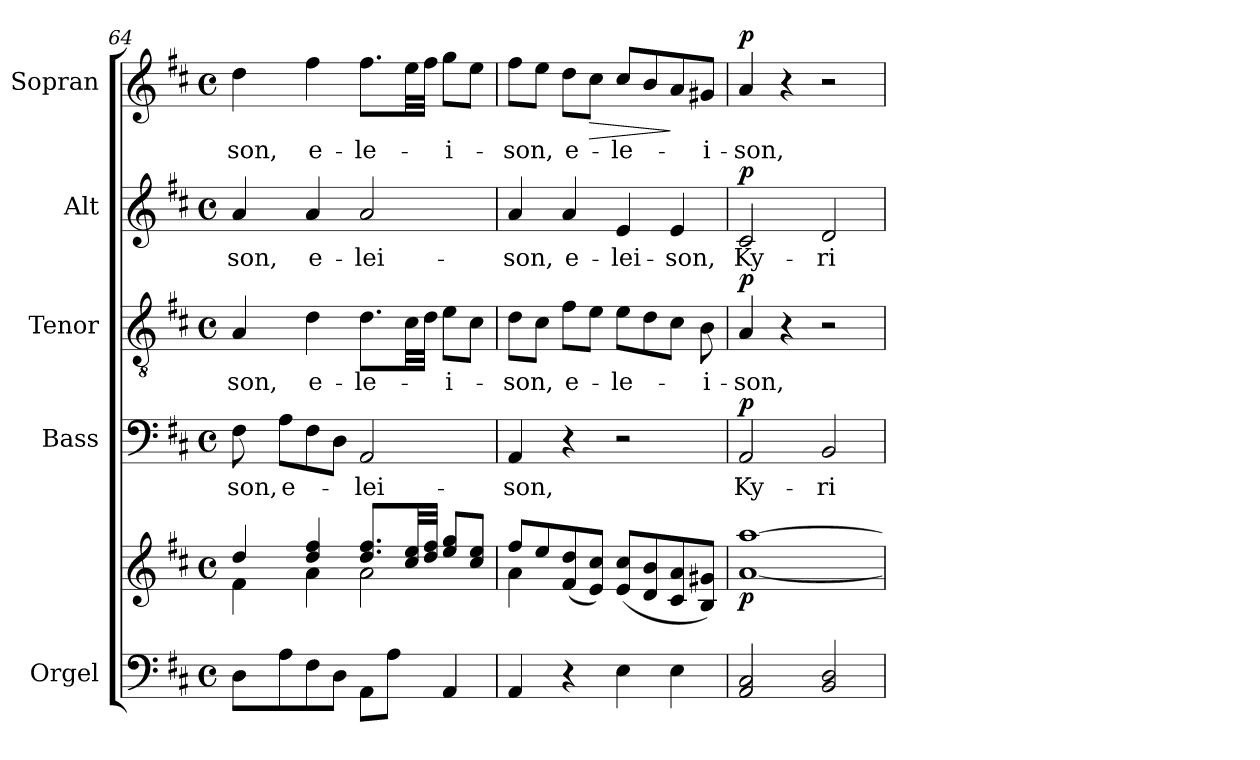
**kern	**kern	**dynam	**kern	**text	**dynam	**kern	**text	**dynam	**kern	**text	**dynam	**kern	**text	**dynam
*part5	*part5	*part5	*part4	*part4	*part4	*part3	*part3	*part3	*part2	*part2	*part2	*part1	*part1	*part1
*staff6	*staff5	*staff5/6	*staff4	*staff4	*staff4	*staff3	*staff3	*staff3	*staff2	*staff2	*staff2	*staff1	*staff1	*staff1
*I"Orgel	*	*	*I"Bass	*	*	*I"Tenor	*	*	*I"Alt	*	*	*I"Sopran	*	*
*I'Org.	*	*	*I'B	*	*	*I'T	*	*	*I'A	*	*	*I'S	*	*
!!LO:PB:g=z
*clefF4	*clefG2	*	*clefF4	*	*	*clefGv2	*	*	*clefG2	*	*	*clefG2	*	*
*k[f#c#]	*k[f#c#]	*	*k[f#c#]	*	*	*k[f#c#]	*	*	*k[f#c#]	*	*	*k[f#c#]	*	*
*D:	*D:	*	*D:	*	*	*D:	*	*	*D:	*	*	*D:	*	*
*M4/4	*M4/4	*	*M4/4	*	*	*M4/4	*	*	*M4/4	*	*	*M4/4	*	*
*met(c)	*met(c)	*	*met(c)	*	*	*met(c)	*	*	*met(c)	*	*	*met(c)	*	*
=64	=64	=64	=64	=64	=64	=64	=64	=64	=64	=64	=64	=64	=64	=64
*	*^	*	*	*	*	*	*	*	*	*	*	*	*	*
!	!	!	!	!	!LO:LY:b	!	!	!LO:LY:b	!	!	!LO:LY:b	!	!	!LO:LY:b	!
8D\L	4dd/	4f#\	.	8F#\	-son,	.	4A/	-son,	.	4a/	-son,	.	4dd\	-son,	.
!	!	!	!	!	!LO:LY:b	!	!	!	!	!	!	!	!	!	!
8A\	.	.	.	8A\L	e-	.	.	.	.	.	.	.	.	.	.
!	!	!	!	!	!	!	!	!LO:LY:b	!	!	!LO:LY:b	!	!	!LO:LY:b	!
8F#\	4dd/ 4ff#/	4a\	.	8F#\	.	.	4d\	e-	.	4a/	e-	.	4ff#\	e-	.
8D\J	.	.	.	8D\J	.	.	.	.	.	.	.	.	.	.	.
!	!	!	!	!	!LO:LY:b	!	!	!LO:LY:b	!	!	!LO:LY:b	!	!	!LO:LY:b	!
8AA\L	8.dd/ 8.ff#/L	2a\	.	2AA/	-lei-	.	8.d\L	-le-	.	2a/	-lei-	.	8.ff#\L	-le-	.
8A\J	.	.	.	.	.	.	.	.	.	.	.	.	.	.	.
.	32cc#/ 32ee/LL	.	.	.	.	.	32c#\LL	.	.	.	.	.	32ee\LL	.	.
.	32dd/ 32ff#/JJJ	.	.	.	.	.	32d\JJJ	.	.	.	.	.	32ff#\JJJ	.	.
!	!	!	!	!	!	!	!	!LO:LY:b	!	!	!	!	!	!LO:LY:b	!
4AA/	8ee/ 8gg/L	.	.	.	.	.	8e\L	-i-	.	.	.	.	8gg\L	-i-	.
.	8cc#/ 8ee/J	.	.	.	.	.	8c#\J	.	.	.	.	.	8ee\J	.	.
=65	=65	=65	=65	=65	=65	=65	=65	=65	=65	=65	=65	=65	=65	=65	=65
!	!	!	!	!	!LO:LY:b	!	!	!LO:LY:b	!	!	!LO:LY:b	!	!	!LO:LY:b	!
4AA/	8ff#/L	4a\	.	4AA/	-son,	.	8d\L	-son,	.	4a/	-son,	.	8ff#\L	-son,	.
.	8ee/	.	.	.	.	.	8c#\J	.	.	.	.	.	8ee\J	.	.
!	!	!	!	!	!	!	!	!LO:LY:b	!	!	!LO:LY:b	!	!	!LO:LY:b	!
4r	(<8f#/ 8dd/	2.ryy	.	4r	.	.	8f#\L	e-	.	4a/	e-	.	8dd\L	e-	.
!	!	!	!	!	!	!	!	!	!	!	!	!	!	!	!LO:HP:b
.	8e/ 8cc#/J)	.	.	.	.	.	8e\J	.	.	.	.	.	8cc#\J	.	>
!	!	!	!	!	!	!	!	!LO:LY:b	!	!	!LO:LY:b	!	!	!LO:LY:b	!
4E\	(<8e/ 8cc#/L	.	.	2r	.	.	8e\L	-le-	.	4e/	-lei-	.	8cc#/L	-le-	.
.	8d/ 8b/	.	.	.	.	.	8d\	.	.	.	.	.	8b/	.	.
!	!	!	!	!	!	!	!	!	!	!	!LO:LY:b	!	!	!	!
4E\	8c#/ 8a/	.	.	.	.	.	8c#\J	.	.	4e/	-son,	.	8a/	.	]
!	!	!	!	!	!	!	!	!LO:LY:b	!	!	!	!	!	!LO:LY:b	!
.	8B/ 8g#X/J)	.	.	.	.	.	8B\	-i-	.	.	.	.	8g#X/J	-i-	.
*	*v	*v	*	*	*	*	*	*	*	*	*	*	*	*	*
=66	=66	=66	=66	=66	=66	=66	=66	=66	=66	=66	=66	=66	=66	=66
!	!	!LO:DY:b	!	!LO:LY:b	!LO:DY:a	!	!LO:LY:b	!LO:DY:a	!	!LO:LY:b	!LO:DY:a	!	!LO:LY:b	!LO:DY:a
2AA/ 2C#/	[1a [1aa	p	2AA/	Ky-	p	4A/	-son,	p	2c#/	Ky-	p	4a/	-son,	p
.	.	.	.	.	.	4r	.	.	.	.	.	4r	.	.
!	!	!	!	!LO:LY:b	!	!	!	!	!	!LO:LY:b	!	!	!	!
2BB/ 2D/	.	.	2BB/	-ri-	.	2r	.	.	2d/	-ri-	.	2r	.	.
=	=	=	=	=	=	=	=	=	=	=	=	=	=	=
*-	*-	*-	*-	*-	*-	*-	*-	*-	*-	*-	*-	*-	*-	*-
